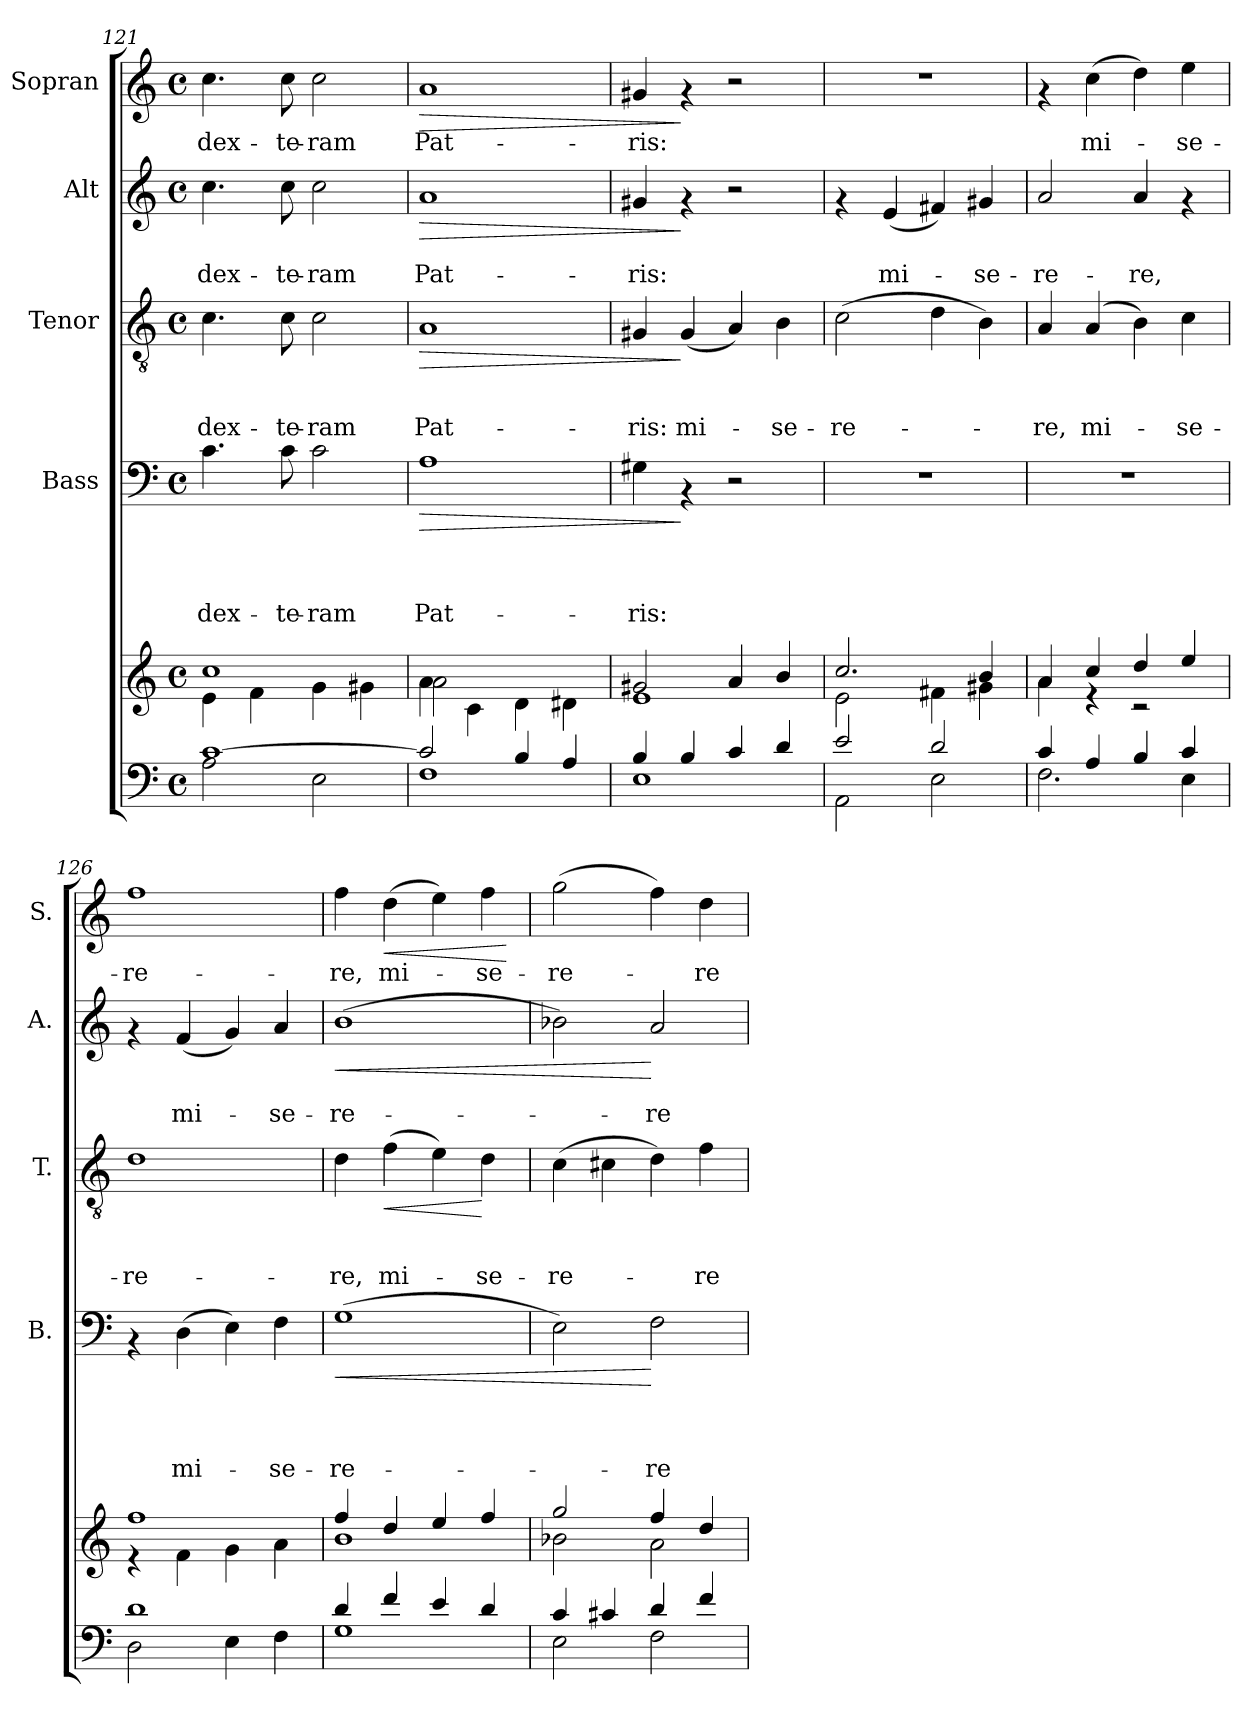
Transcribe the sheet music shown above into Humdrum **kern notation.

**kern	**kern	**kern	**text	**text	**text	**text	**dynam	**kern	**text	**text	**text	**dynam	**kern	**text	**text	**dynam	**kern	**text	**dynam
*part5	*part5	*part4	*part4	*part4	*part4	*part4	*part4	*part3	*part3	*part3	*part3	*part3	*part2	*part2	*part2	*part2	*part1	*part1	*part1
*staff6	*staff5	*staff4	*staff4	*staff4	*staff4	*staff4	*staff4	*staff3	*staff3	*staff3	*staff3	*staff3	*staff2	*staff2	*staff2	*staff2	*staff1	*staff1	*staff1
*	*	*I"Bass	*	*	*	*	*	*I"Tenor	*	*	*	*	*I"Alt	*	*	*	*I"Sopran	*	*
*	*	*I'B.	*	*	*	*	*	*I'T.	*	*	*	*	*I'A.	*	*	*	*I'S.	*	*
!!LO:PB:g=z
*clefF4	*clefG2	*clefF4	*	*	*	*	*	*clefGv2	*	*	*	*	*clefG2	*	*	*	*clefG2	*	*
*k[]	*k[]	*k[]	*	*	*	*	*	*k[]	*	*	*	*	*k[]	*	*	*	*k[]	*	*
*C:	*C:	*C:	*	*	*	*	*	*C:	*	*	*	*	*C:	*	*	*	*C:	*	*
*M4/4	*M4/4	*M4/4	*	*	*	*	*	*M4/4	*	*	*	*	*M4/4	*	*	*	*M4/4	*	*
*met(c)	*met(c)	*met(c)	*	*	*	*	*	*met(c)	*	*	*	*	*met(c)	*	*	*	*met(c)	*	*
=121	=121	=121	=121	=121	=121	=121	=121	=121	=121	=121	=121	=121	=121	=121	=121	=121	=121	=121	=121
*^	*^	*	*	*	*	*	*	*	*	*	*	*	*	*	*	*	*	*	*
!	!	!	!	!	!	!	!	!LO:LY:b	!	!	!	!	!LO:LY:b	!	!	!	!LO:LY:b	!	!	!LO:LY:b	!
[>1c	2A\	1cc	4e\	4.c\	.	.	.	dex-	.	4.c\	.	.	dex-	.	4.cc\	.	dex-	.	4.cc\	dex-	.
.	.	.	4f\	.	.	.	.	.	.	.	.	.	.	.	.	.	.	.	.	.	.
!	!	!	!	!	!	!	!	!LO:LY:b	!	!	!	!	!LO:LY:b	!	!	!	!LO:LY:b	!	!	!LO:LY:b	!
.	.	.	.	8c\	.	.	.	-te-	.	8c\	.	.	-te-	.	8cc\	.	-te-	.	8cc\	-te-	.
!	!	!	!	!	!	!	!	!LO:LY:b	!	!	!	!	!LO:LY:b	!	!	!	!LO:LY:b	!	!	!LO:LY:b	!
.	2E\	.	4g\	2c\	.	.	.	-ram	.	2c\	.	.	-ram	.	2cc\	.	-ram	.	2cc\	-ram	.
.	.	.	4g#X\	.	.	.	.	.	.	.	.	.	.	.	.	.	.	.	.	.	.
=122	=122	=122	=122	=122	=122	=122	=122	=122	=122	=122	=122	=122	=122	=122	=122	=122	=122	=122	=122	=122	=122
!	!	!	!	!	!	!	!	!LO:LY:b	!LO:HP:b	!	!	!	!LO:LY:b	!LO:HP:b	!	!	!LO:LY:b	!LO:HP:b	!	!LO:LY:b	!LO:HP:b
2c/]	1F	4a\	2a\	1A	.	.	.	Pat-	>	1A	.	.	Pat-	>	1a	.	Pat-	>	1a	Pat-	>
.	.	4c\	.	.	.	.	.	.	.	.	.	.	.	.	.	.	.	.	.	.	.
4B/	.	4d\	2ryy	.	.	.	.	.	.	.	.	.	.	.	.	.	.	.	.	.	.
4A/	.	4d#X\	.	.	.	.	.	.	.	.	.	.	.	.	.	.	.	.	.	.	.
=123	=123	=123	=123	=123	=123	=123	=123	=123	=123	=123	=123	=123	=123	=123	=123	=123	=123	=123	=123	=123	=123
!	!	!	!	!	!	!	!	!LO:LY:b	!	!	!	!	!LO:LY:b	!	!	!	!LO:LY:b	!	!	!LO:LY:b	!
4B/	1E	2g#X/	1e	4G#X\	.	.	.	-ris:	.	4G#X/	.	.	-ris:	.	4g#X/	.	-ris:	.	4g#X/	-ris:	.
!	!	!	!	!	!	!	!	!	!	!	!	!	!LO:LY:b	!	!	!	!	!	!	!	!
4B/	.	.	.	4rAA	.	.	.	.	]	(<4G#/	.	.	mi-	]	4rf	.	.	]	4rf	.	]
4c/	.	4a/	.	2r	.	.	.	.	.	4A/)	.	.	.	.	2r	.	.	.	2r	.	.
!	!	!	!	!	!	!	!	!	!	!	!	!	!LO:LY:b	!	!	!	!	!	!	!	!
4d/	.	4b/	.	.	.	.	.	.	.	4B\	.	.	-se-	.	.	.	.	.	.	.	.
=124	=124	=124	=124	=124	=124	=124	=124	=124	=124	=124	=124	=124	=124	=124	=124	=124	=124	=124	=124	=124	=124
!	!	!	!	!	!	!	!	!	!	!	!	!	!LO:LY:b	!	!	!	!	!	!	!	!
2e/	2AA\	2.cc/	2e\	1r	.	.	.	.	.	(>2c\	.	.	-re-	.	4rf	.	.	.	1r	.	.
!	!	!	!	!	!	!	!	!	!	!	!	!	!	!	!	!	!LO:LY:b	!	!	!	!
.	.	.	.	.	.	.	.	.	.	.	.	.	.	.	(<4e/	.	mi-	.	.	.	.
2d/	2E\	.	4f#X\	.	.	.	.	.	.	4d\	.	.	.	.	4f#X/)	.	.	.	.	.	.
!	!	!	!	!	!	!	!	!	!	!	!	!	!	!	!	!	!LO:LY:b	!	!	!	!
.	.	4b/	4g#X\	.	.	.	.	.	.	4B\)	.	.	.	.	4g#X/	.	-se-	.	.	.	.
=125	=125	=125	=125	=125	=125	=125	=125	=125	=125	=125	=125	=125	=125	=125	=125	=125	=125	=125	=125	=125	=125
!	!	!	!	!	!	!	!	!	!	!	!	!	!LO:LY:b	!	!	!	!LO:LY:b	!	!	!	!
4c/	2.F\	4a/	4a\	1r	.	.	.	.	.	4A/	.	.	-re,	.	2a/	.	-re-	.	4rf	.	.
!	!	!	!	!	!	!	!	!	!	!	!	!	!LO:LY:b	!	!	!	!	!	!	!LO:LY:b	!
4A/	.	4cc/	4rd	.	.	.	.	.	.	(4A/	.	.	mi-	.	.	.	.	.	(>4cc\	mi-	.
!	!	!	!	!	!	!	!	!	!	!	!	!	!	!	!	!	!LO:LY:b	!	!	!	!
4B/	.	4dd/	2rc	.	.	.	.	.	.	4B\)	.	.	.	.	4a/	.	-re,	.	4dd\)	.	.
!	!	!	!	!	!	!	!	!	!	!	!	!	!LO:LY:b	!	!	!	!	!	!	!LO:LY:b	!
4c/	4E\	4ee/	.	.	.	.	.	.	.	4c\	.	.	-se-	.	4rf	.	.	.	4ee\	-se-	.
=126	=126	=126	=126	=126	=126	=126	=126	=126	=126	=126	=126	=126	=126	=126	=126	=126	=126	=126	=126	=126	=126
!	!	!	!	!	!	!	!	!	!	!	!	!	!LO:LY:b	!	!	!	!	!	!	!LO:LY:b	!
1d	2D\	1ff	4rd	4rAA	.	.	.	.	.	1d	.	.	-re-	.	4rf	.	.	.	1ff	-re-	.
!	!	!	!	!	!	!	!	!LO:LY:b	!	!	!	!	!	!	!	!	!LO:LY:b	!	!	!	!
.	.	.	4f\	(>4D\	.	.	.	mi-	.	.	.	.	.	.	(<4f/	.	mi-	.	.	.	.
.	4E\	.	4g\	4E\)	.	.	.	.	.	.	.	.	.	.	4g/)	.	.	.	.	.	.
!	!	!	!	!	!	!	!	!LO:LY:b	!	!	!	!	!	!	!	!	!LO:LY:b	!	!	!	!
.	4F\	.	4a\	4F\	.	.	.	-se-	.	.	.	.	.	.	4a/	.	-se-	.	.	.	.
!!LO:PB:g=z
=127	=127	=127	=127	=127	=127	=127	=127	=127	=127	=127	=127	=127	=127	=127	=127	=127	=127	=127	=127	=127	=127
!	!	!	!	!	!	!	!	!LO:LY:b	!LO:HP:b	!	!	!	!LO:LY:b	!	!	!	!LO:LY:b	!LO:HP:b	!	!LO:LY:b	!
4d/	1G	4ff/	1b	(>1G	.	.	.	-re-	<	4d\	.	.	-re,	.	(>1b	.	-re-	<	4ff\	-re,	.
!	!	!	!	!	!	!	!	!	!	!	!	!	!LO:LY:b	!LO:HP:b	!	!	!	!	!	!LO:LY:b	!LO:HP:b
4f/	.	4dd/	.	.	.	.	.	.	.	(>4f\	.	.	mi-	<	.	.	.	.	(>4dd\	mi-	<
4e/	.	4ee/	.	.	.	.	.	.	.	4e\)	.	.	.	.	.	.	.	.	4ee\)	.	.
!	!	!	!	!	!	!	!	!	!	!	!	!	!LO:LY:b	!	!	!	!	!	!	!LO:LY:b	!
4d/	.	4ff/	.	.	.	.	.	.	.	4d\	.	.	-se-	[	.	.	.	.	4ff\	-se-	.
*v	*v	*	*	*	*	*	*	*	*	*	*	*	*	*	*	*	*	*	*	*	*
*	*v	*v	*	*	*	*	*	*	*	*	*	*	*	*	*	*	*	*	*	*
.	.	.	.	.	.	.	.	.	.	.	.	.	.	.	.	.	.	.	[
=128	=128	=128	=128	=128	=128	=128	=128	=128	=128	=128	=128	=128	=128	=128	=128	=128	=128	=128	=128
*^	*^	*	*	*	*	*	*	*	*	*	*	*	*	*	*	*	*	*	*
!	!	!	!	!	!	!	!	!	!	!	!	!	!LO:LY:b	!	!	!	!	!	!	!LO:LY:b	!
4c/	2E\	2gg/	2b-X\	2E\)	.	.	.	.	.	(>4c\	.	.	-re-	.	2b-X\)	.	.	.	(>2gg\	-re-	.
4c#X/	.	.	.	.	.	.	.	.	.	4c#X\	.	.	.	.	.	.	.	.	.	.	.
!	!	!	!	!	!	!	!	!LO:LY:b	!	!	!	!	!	!	!	!	!LO:LY:b	!	!	!	!
4d/	2F\	4ff/	2a\	2F\	.	.	.	-re	[	4d\)	.	.	.	.	2a/	.	-re	[	4ff\)	.	.
!	!	!	!	!	!	!	!	!	!	!	!	!	!LO:LY:b	!	!	!	!	!	!	!LO:LY:b	!
4f/	.	4dd/	.	.	.	.	.	.	.	4f\	.	.	-re	.	.	.	.	.	4dd\	-re	.
*v	*v	*	*	*	*	*	*	*	*	*	*	*	*	*	*	*	*	*	*	*	*
*	*v	*v	*	*	*	*	*	*	*	*	*	*	*	*	*	*	*	*	*	*
=	=	=	=	=	=	=	=	=	=	=	=	=	=	=	=	=	=	=	=
*-	*-	*-	*-	*-	*-	*-	*-	*-	*-	*-	*-	*-	*-	*-	*-	*-	*-	*-	*-
